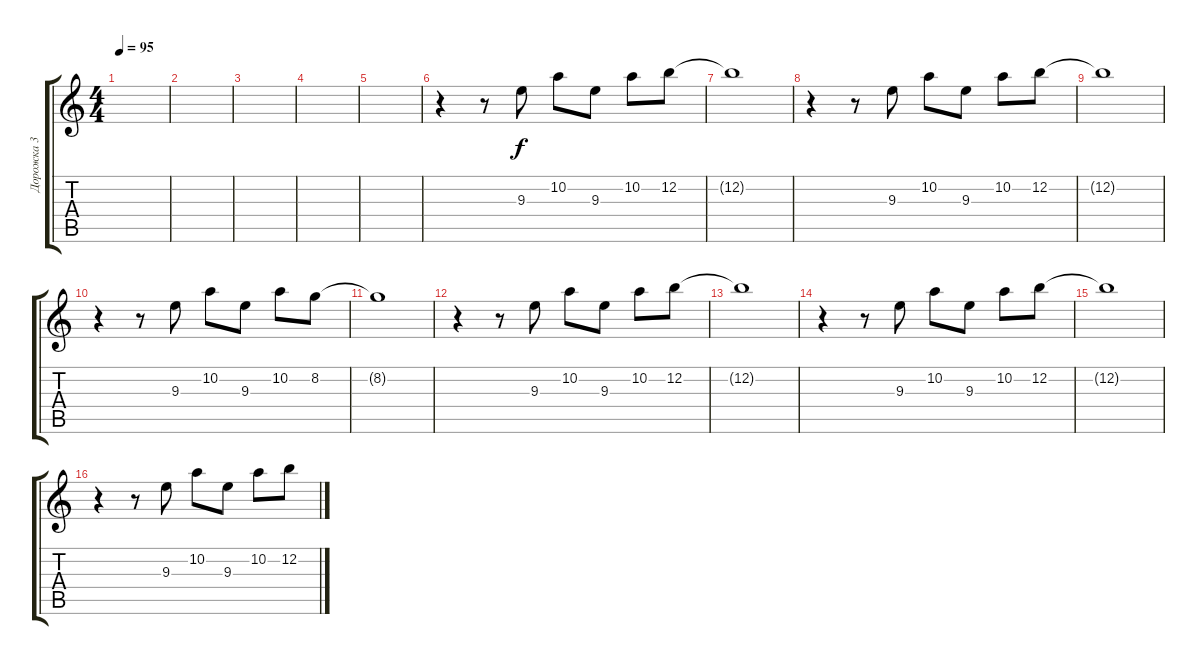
\track ("Дорожка 3" "Дорожка 3") {instrument acousticguitarsteel}
\staff {score tabs}
\tuning (E4 B3 G3 D3 A2 E2) {hide}
\ts (4 4)
\tempo 95
\clef g2
\ks c
|
|
|
|
|
r.4 r.8 9.3.8 10.2.8 9.3.8 10.2.8 12.2.8 |
12.2{t}.1 |
r.4 r.8 9.3.8 10.2.8 9.3.8 10.2.8 12.2.8 |
12.2{t}.1 |
r.4 r.8 9.3.8 10.2.8 9.3.8 10.2.8 8.2.8 |
8.2{t}.1 |
r.4 r.8 9.3.8 10.2.8 9.3.8 10.2.8 12.2.8 |
12.2{t}.1 |
r.4 r.8 9.3.8 10.2.8 9.3.8 10.2.8 12.2.8 |
12.2{t}.1 |
r.4 r.8 9.3.8 10.2.8 9.3.8 10.2.8 12.2.8
